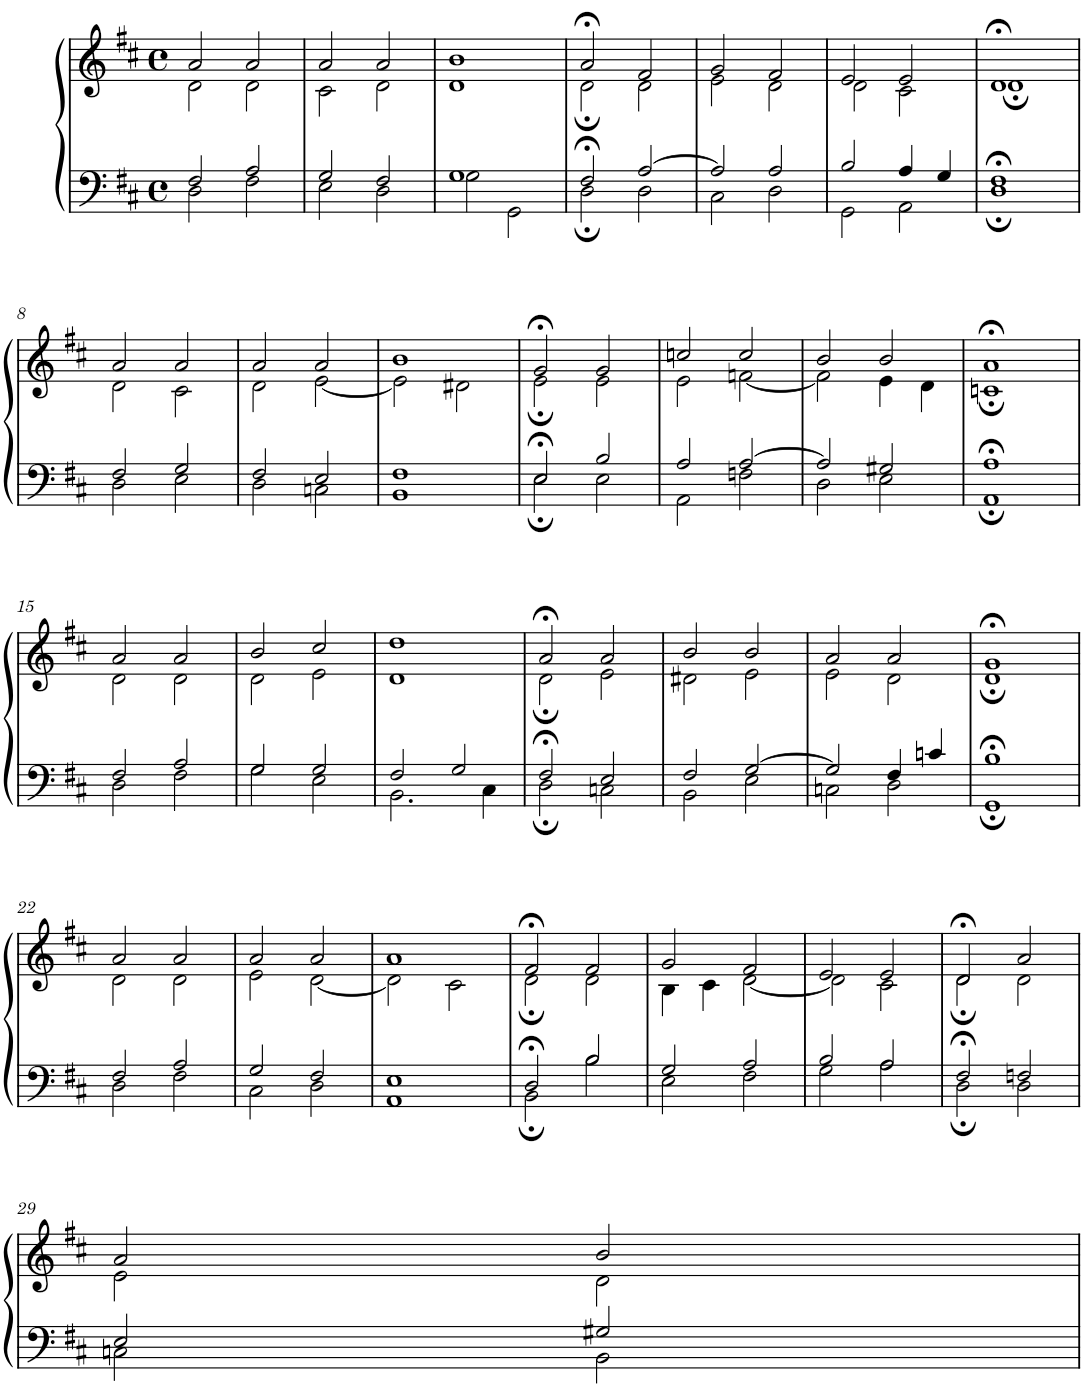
**kern	**kern
*part1	*part1
*staff2	*staff1
*I"Piano	*
*I'Pno.	*
*clefF4	*clefG2
*k[f#c#]	*k[f#c#]
*M4/4	*M4/4
*met(c)	*met(c)
=1	=1
*^	*^
2F#/	2D\	2a/	2d\
2A/	2F#\	2a/	2d\
=2	=2	=2	=2
2G/	2E\	2a/	2c#\
2F#/	2D\	2a/	2d\
=3	=3	=3	=3
1G	2G\	1b	1d
.	2GG\	.	.
=4	=4	=4	=4
2F#;</	2D;\	2a;</	2d;\
[2A/	2D\	2f#/	2d\
=5	=5	=5	=5
2A/]	2C#\	2g/	2e\
2A/	2D\	2f#/	2d\
=6	=6	=6	=6
2B/	2GG\	2e/	2d\
4A/	2AA\	2e/	2c#\
4G/	.	.	.
=7	=7	=7	=7
1F#;<	1D;	1d;<	1d;
!!LO:LB:g=z	!!
=8	=8	=8	=8
2F#/	2D\	2a/	2d\
2G/	2E\	2a/	2c#\
=9	=9	=9	=9
2F#/	2D\	2a/	2d\
2E/	2Cn\	2a/	[2e\
=10	=10	=10	=10
1F#	1BB	1b	2e\]
.	.	.	2d#X\
=11	=11	=11	=11
2E;</	2E;\	2g;</	2e;\
2B/	2E\	2g/	2e\
=12	=12	=12	=12
2A/	2AA\	2ccn/	2e\
[2A/	2Fn\	2cc/	[2fn\
=13	=13	=13	=13
2A/]	2D\	2b/	2f\]
2G#X/	2E\	2b/	4e\
.	.	.	4d\
=14	=14	=14	=14
1A;<	1AA;	1a;<	1cn;
!!LO:LB:g=z	!!
=15	=15	=15	=15
2F#/	2D\	2a/	2d\
2A/	2F#\	2a/	2d\
=16	=16	=16	=16
2G/	2G\	2b/	2d\
2G/	2E\	2cc#/	2e\
=17	=17	=17	=17
2F#/	2.BB\	1dd	1d
2G/	.	.	.
.	4C#\	.	.
=18	=18	=18	=18
2F#;</	2D;\	2a;</	2d;\
2E/	2Cn\	2a/	2e\
=19	=19	=19	=19
2F#/	2BB\	2b/	2d#X\
[2G/	2E\	2b/	2e\
=20	=20	=20	=20
2G/]	2Cn\	2a/	2e\
4F#/	2D\	2a/	2d\
4cn/	.	.	.
=21	=21	=21	=21
1B;<	1GG;	1g;<	1d;
!!LO:LB:g=z	!!
=22	=22	=22	=22
2F#/	2D\	2a/	2d\
2A/	2F#\	2a/	2d\
=23	=23	=23	=23
2G/	2C#\	2a/	2e\
2F#/	2D\	2a/	[2d\
=24	=24	=24	=24
1E	1AA	1a	2d\]
.	.	.	2c#\
=25	=25	=25	=25
2D;</	2BB;\	2f#;</	2d;\
2B/	2B\	2f#/	2d\
=26	=26	=26	=26
2G/	2E\	2g/	4B\
.	.	.	4c#\
2A/	2F#\	2f#/	[2d\
=27	=27	=27	=27
2B/	2G\	2e/	2d\]
2A/	2A\	2e/	2c#\
=28	=28	=28	=28
2F#;</	2D;\	2d;</	2d;\
2Fn/	2D\	2a/	2d\
!!LO:LB:g=z	!!
=29	=29	=29	=29
2E/	2Cn\	2a/	2e\
2G#X/	2BB\	2b/	2d\
*v	*v	*	*
*	*v	*v
=	=
*-	*-
